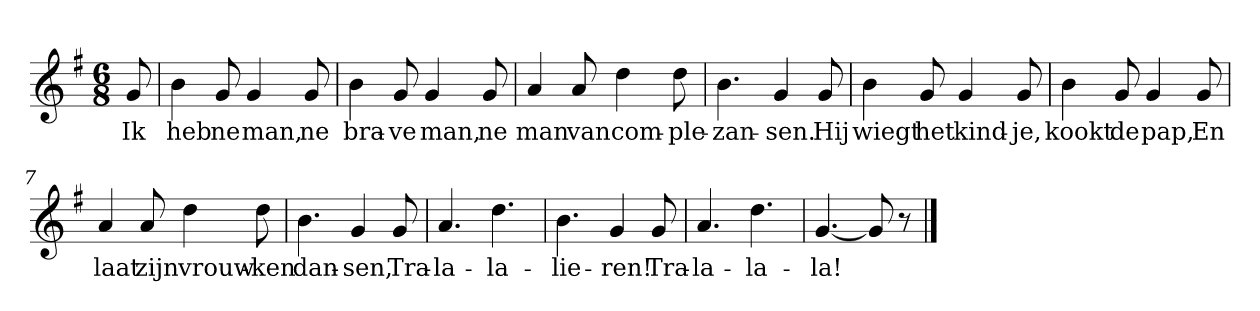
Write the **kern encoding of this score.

**kern	**text
*part1	*part1
*staff1	*staff1
*clefG2	*
*k[f#]	*
*G:	*
*M6/8	*
*MM120	*
=	=
8g	Ik
=1	=1
4b	heb
8g	ne
4g	man,
8g	ne
=2	=2
4b	bra-
8g	-ve
4g	man,
8g	ne
=3	=3
4a	man
8a	van
4dd	com-
8dd	-ple-
=4	=4
4.b	-zan-
4g	-sen.
8g	Hij
=5	=5
4b	wiegt
8g	het
4g	kind-
8g	-je,
=6	=6
4b	kookt
8g	de
4g	pap,
8g	En
=7	=7
4a	laat
8a	zijn
4dd	vrouw-
8dd	-ken
=8	=8
4.b	dan-
4g	-sen,
8g	Tra-
=9	=9
4.a	-la-
4.dd	-la-
=10	=10
4.b	-lie-
4g	-ren!
8g	Tra-
=11	=11
4.a	-la-
4.dd	-la-
=12	=12
[4.g	-la!
8g]	.
8r	.
==	==
*-	*-
